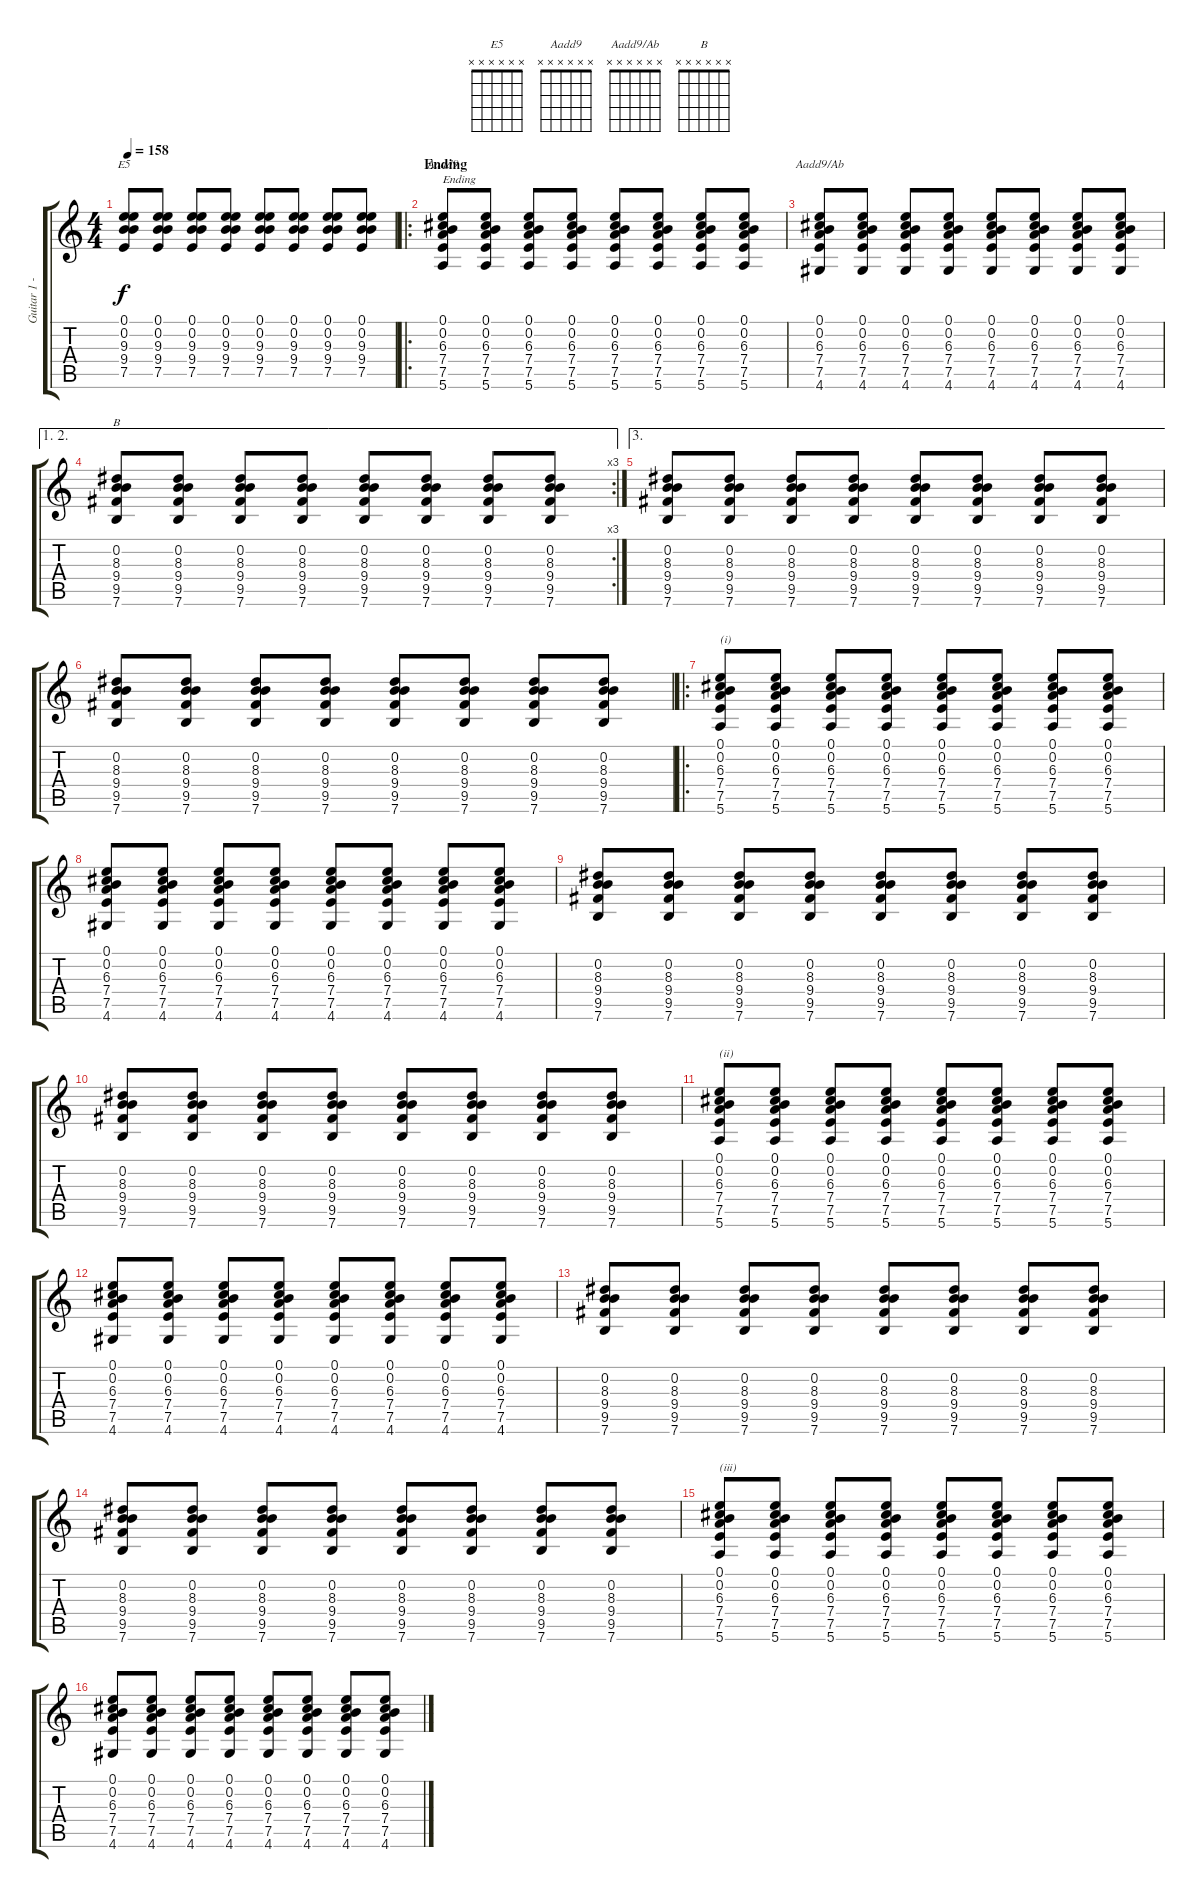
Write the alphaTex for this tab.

\track ("Guitar 1 - main stuff" "Guitar 1 -") {instrument electricguitarclean}
\staff {score tabs}
\tuning (E4 B3 G3 D3 A2 E2) {hide}
\chord ("E5" x x x x x x) {firstfret 0}
\chord ("Aadd9" x x x x x x) {firstfret 0}
\chord ("Aadd9/Ab" x x x x x x) {firstfret 0}
\chord ("B" x x x x x x) {firstfret 0}
\ts (4 4)
\tempo 158
\clef g2
\ks c
(0.1 0.2 9.3 9.4 7.5).8{ch "E5" dy f} (0.1 0.2 9.3 9.4 7.5).8 (0.1 0.2 9.3 9.4 7.5).8 (0.1 0.2 9.3 9.4 7.5).8 (0.1 0.2 9.3 9.4 7.5).8 (0.1 0.2 9.3 9.4 7.5).8 (0.1 0.2 9.3 9.4 7.5).8 (0.1 0.2 9.3 9.4 7.5).8 |
\ro
\section ("" "Ending")
(0.1 0.2 6.3 7.4 7.5 5.6).8{ch "Aadd9" txt "Ending"} (0.1 0.2 6.3 7.4 7.5 5.6).8 (0.1 0.2 6.3 7.4 7.5 5.6).8 (0.1 0.2 6.3 7.4 7.5 5.6).8 (0.1 0.2 6.3 7.4 7.5 5.6).8 (0.1 0.2 6.3 7.4 7.5 5.6).8 (0.1 0.2 6.3 7.4 7.5 5.6).8 (0.1 0.2 6.3 7.4 7.5 5.6).8 |
(0.1 0.2 6.3 7.4 7.5 4.6).8{ch "Aadd9/Ab"} (0.1 0.2 6.3 7.4 7.5 4.6).8 (0.1 0.2 6.3 7.4 7.5 4.6).8 (0.1 0.2 6.3 7.4 7.5 4.6).8 (0.1 0.2 6.3 7.4 7.5 4.6).8 (0.1 0.2 6.3 7.4 7.5 4.6).8 (0.1 0.2 6.3 7.4 7.5 4.6).8 (0.1 0.2 6.3 7.4 7.5 4.6).8 |
\ae (1 2)
\rc 3
(0.2 8.3 9.4 9.5 7.6).8{ch "B"} (0.2 8.3 9.4 9.5 7.6).8 (0.2 8.3 9.4 9.5 7.6).8 (0.2 8.3 9.4 9.5 7.6).8 (0.2 8.3 9.4 9.5 7.6).8 (0.2 8.3 9.4 9.5 7.6).8 (0.2 8.3 9.4 9.5 7.6).8 (0.2 8.3 9.4 9.5 7.6).8 |
\ae 3
(0.2 8.3 9.4 9.5 7.6).8 (0.2 8.3 9.4 9.5 7.6).8 (0.2 8.3 9.4 9.5 7.6).8 (0.2 8.3 9.4 9.5 7.6).8 (0.2 8.3 9.4 9.5 7.6).8 (0.2 8.3 9.4 9.5 7.6).8 (0.2 8.3 9.4 9.5 7.6).8 (0.2 8.3 9.4 9.5 7.6).8 |
(0.2 8.3 9.4 9.5 7.6).8 (0.2 8.3 9.4 9.5 7.6).8 (0.2 8.3 9.4 9.5 7.6).8 (0.2 8.3 9.4 9.5 7.6).8 (0.2 8.3 9.4 9.5 7.6).8 (0.2 8.3 9.4 9.5 7.6).8 (0.2 8.3 9.4 9.5 7.6).8 (0.2 8.3 9.4 9.5 7.6).8 |
\ro
(0.1 0.2 6.3 7.4 7.5 5.6).8{txt "(i)"} (0.1 0.2 6.3 7.4 7.5 5.6).8 (0.1 0.2 6.3 7.4 7.5 5.6).8 (0.1 0.2 6.3 7.4 7.5 5.6).8 (0.1 0.2 6.3 7.4 7.5 5.6).8 (0.1 0.2 6.3 7.4 7.5 5.6).8 (0.1 0.2 6.3 7.4 7.5 5.6).8 (0.1 0.2 6.3 7.4 7.5 5.6).8 |
(0.1 0.2 6.3 7.4 7.5 4.6).8 (0.1 0.2 6.3 7.4 7.5 4.6).8 (0.1 0.2 6.3 7.4 7.5 4.6).8 (0.1 0.2 6.3 7.4 7.5 4.6).8 (0.1 0.2 6.3 7.4 7.5 4.6).8 (0.1 0.2 6.3 7.4 7.5 4.6).8 (0.1 0.2 6.3 7.4 7.5 4.6).8 (0.1 0.2 6.3 7.4 7.5 4.6).8 |
(0.2 8.3 9.4 9.5 7.6).8 (0.2 8.3 9.4 9.5 7.6).8 (0.2 8.3 9.4 9.5 7.6).8 (0.2 8.3 9.4 9.5 7.6).8 (0.2 8.3 9.4 9.5 7.6).8 (0.2 8.3 9.4 9.5 7.6).8 (0.2 8.3 9.4 9.5 7.6).8 (0.2 8.3 9.4 9.5 7.6).8 |
(0.2 8.3 9.4 9.5 7.6).8 (0.2 8.3 9.4 9.5 7.6).8 (0.2 8.3 9.4 9.5 7.6).8 (0.2 8.3 9.4 9.5 7.6).8 (0.2 8.3 9.4 9.5 7.6).8 (0.2 8.3 9.4 9.5 7.6).8 (0.2 8.3 9.4 9.5 7.6).8 (0.2 8.3 9.4 9.5 7.6).8 |
(0.1 0.2 6.3 7.4 7.5 5.6).8{txt "(ii)"} (0.1 0.2 6.3 7.4 7.5 5.6).8 (0.1 0.2 6.3 7.4 7.5 5.6).8 (0.1 0.2 6.3 7.4 7.5 5.6).8 (0.1 0.2 6.3 7.4 7.5 5.6).8 (0.1 0.2 6.3 7.4 7.5 5.6).8 (0.1 0.2 6.3 7.4 7.5 5.6).8 (0.1 0.2 6.3 7.4 7.5 5.6).8 |
(0.1 0.2 6.3 7.4 7.5 4.6).8 (0.1 0.2 6.3 7.4 7.5 4.6).8 (0.1 0.2 6.3 7.4 7.5 4.6).8 (0.1 0.2 6.3 7.4 7.5 4.6).8 (0.1 0.2 6.3 7.4 7.5 4.6).8 (0.1 0.2 6.3 7.4 7.5 4.6).8 (0.1 0.2 6.3 7.4 7.5 4.6).8 (0.1 0.2 6.3 7.4 7.5 4.6).8 |
(0.2 8.3 9.4 9.5 7.6).8 (0.2 8.3 9.4 9.5 7.6).8 (0.2 8.3 9.4 9.5 7.6).8 (0.2 8.3 9.4 9.5 7.6).8 (0.2 8.3 9.4 9.5 7.6).8 (0.2 8.3 9.4 9.5 7.6).8 (0.2 8.3 9.4 9.5 7.6).8 (0.2 8.3 9.4 9.5 7.6).8 |
(0.2 8.3 9.4 9.5 7.6).8 (0.2 8.3 9.4 9.5 7.6).8 (0.2 8.3 9.4 9.5 7.6).8 (0.2 8.3 9.4 9.5 7.6).8 (0.2 8.3 9.4 9.5 7.6).8 (0.2 8.3 9.4 9.5 7.6).8 (0.2 8.3 9.4 9.5 7.6).8 (0.2 8.3 9.4 9.5 7.6).8 |
(0.1 0.2 6.3 7.4 7.5 5.6).8{txt "(iii)"} (0.1 0.2 6.3 7.4 7.5 5.6).8 (0.1 0.2 6.3 7.4 7.5 5.6).8 (0.1 0.2 6.3 7.4 7.5 5.6).8 (0.1 0.2 6.3 7.4 7.5 5.6).8 (0.1 0.2 6.3 7.4 7.5 5.6).8 (0.1 0.2 6.3 7.4 7.5 5.6).8 (0.1 0.2 6.3 7.4 7.5 5.6).8 |
(0.1 0.2 6.3 7.4 7.5 4.6).8 (0.1 0.2 6.3 7.4 7.5 4.6).8 (0.1 0.2 6.3 7.4 7.5 4.6).8 (0.1 0.2 6.3 7.4 7.5 4.6).8 (0.1 0.2 6.3 7.4 7.5 4.6).8 (0.1 0.2 6.3 7.4 7.5 4.6).8 (0.1 0.2 6.3 7.4 7.5 4.6).8 (0.1 0.2 6.3 7.4 7.5 4.6).8
